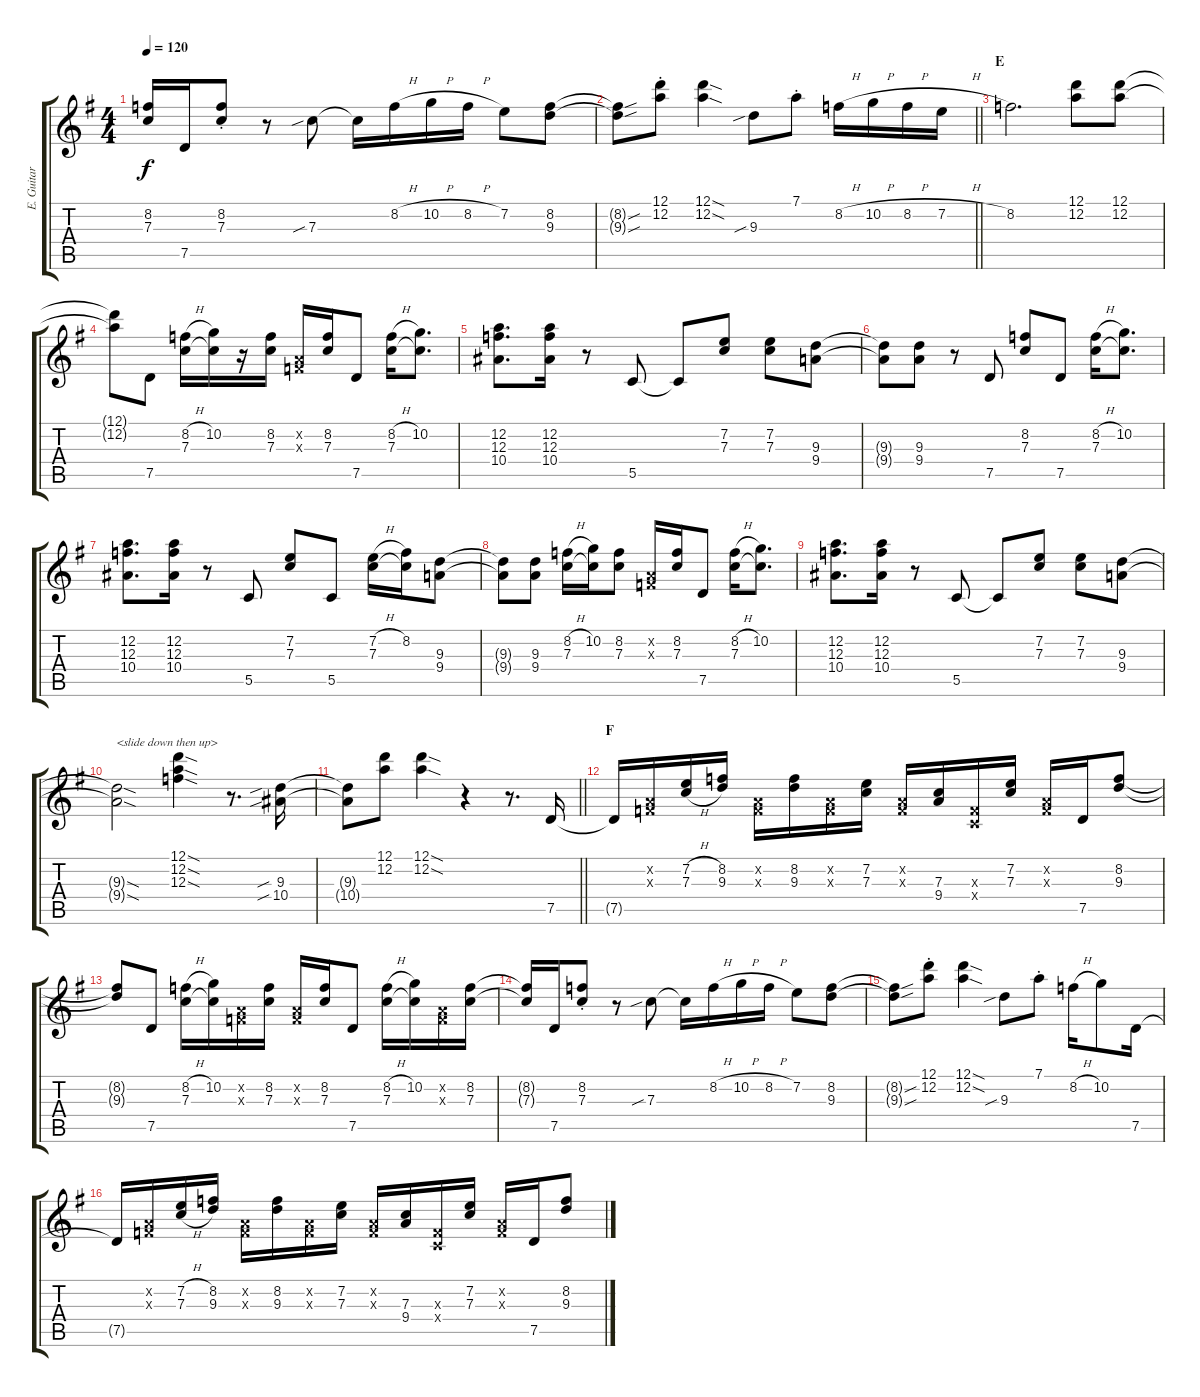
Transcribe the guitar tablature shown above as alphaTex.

\track ("E. Guitar III" "E. Guitar ") {instrument overdrivenguitar}
\staff {score tabs}
\tuning (D4 A3 F3 C3 G2 D2) {hide}
\ts (4 4)
\tempo 120
\clef g2
\ks g
(8.2{t} 7.3{t}).16{dy f} 7.5.16 (8.2{st} 7.3{st}).8 r.8 7.3{sib}.8 7.3{t}.16 8.2{h}.16 10.2{h}.16 8.2{h}.16 7.2.8 (8.2 9.3).8 |
\barLineRight lightlight
(8.2{sou t} 9.3{sou t}).8 (12.1{st} 12.2{st}).8 (12.1{sod} 12.2{sod}).4 9.3{sib}.8 7.1{st}.8 8.2{h}.16 10.2{h}.16 8.2{h}.16 7.2{h}.16 |
\section ("" "E")
8.2.2{d} (12.1 12.2).8 (12.1 12.2).8 |
(12.1{t} 12.2{t}).8 7.5.8 (8.2{h} 7.3).16 (10.2 7.3{t}).16 r.16 (8.2 7.3).16 (0.2{x} 0.3{x}).16 (8.2 7.3).16 7.5.8 (8.2{h} 7.3).16 (10.2 7.3{t}).8{d} |
(12.2 12.3 10.4).8{d} (12.2 12.3 10.4).16 r.8 5.5.8 5.5{t}.8 (7.2 7.3).8 (7.2 7.3).8 (9.3 9.4).8 |
(9.3{t} 9.4{t}).8 (9.3 9.4).8 r.8 7.5.8 (8.2 7.3).8 7.5.8 (8.2{h} 7.3).16 (10.2 7.3{t}).8{d} |
(12.2 12.3 10.4).8{d} (12.2 12.3 10.4).16 r.8 5.5.8 (7.2 7.3).8 5.5.8 (7.2{h} 7.3).16 (8.2 7.3{t}).16 (9.3 9.4).8 |
(9.3{t} 9.4{t}).8 (9.3 9.4).8 (8.2{h} 7.3).16 (10.2 7.3{t}).16 (8.2 7.3).8 (0.2{x} 0.3{x}).16 (8.2 7.3).16 7.5.8 (8.2{h} 7.3).16 (10.2 7.3{t}).8{d} |
(12.2 12.3 10.4).8{d} (12.2 12.3 10.4).16 r.8 5.5.8 5.5{t}.8 (7.2 7.3).8 (7.2 7.3).8 (9.3 9.4).8 |
(9.3{sod t} 9.4{sod t}).2{txt "<slide down then up>"} (12.1{sod} 12.2{sod} 12.3{sod}).4 r.8{d} (9.3{sib} 10.4{sib}).16 |
\barLineRight lightlight
(9.3{t} 10.4{t}).8 (12.1 12.2).8 (12.1{sod} 12.2{sod}).4 r.4 r.8{d} 7.5.16 |
\section ("" "F")
7.5{t}.16 (0.2{x} 0.3{x}).16 (7.2{h} 7.3{h}).16 (8.2 9.3).16 (0.2{x} 0.3{x}).16 (8.2 9.3).16 (0.2{x} 0.3{x}).16 (7.2 7.3).16 (0.2{x} 0.3{x}).16 (7.3 9.4).16 (0.3{x} 0.4{x}).16 (7.2 7.3).16 (0.2{x} 0.3{x}).16 7.5.16 (8.2 9.3).8 |
(8.2{t} 9.3{t}).8 7.5.8 (8.2{h} 7.3).16 (10.2 7.3{t}).16 (0.2{x} 0.3{x}).16 (8.2 7.3).16 (0.2{x} 0.3{x}).16 (8.2 7.3).16 7.5.8 (8.2{h} 7.3).16 (10.2 7.3{t}).16 (0.2{x} 0.3{x}).16 (8.2 7.3).16 |
(8.2{t} 7.3{t}).16 7.5.16 (8.2{st} 7.3{st}).8 r.8 7.3{sib}.8 7.3{t}.16 8.2{h}.16 10.2{h}.16 8.2{h}.16 7.2.8 (8.2 9.3).8 |
(8.2{sou t} 9.3{sou t}).8 (12.1{st} 12.2{st}).8 (12.1{sod} 12.2{sod}).4 9.3{sib}.8 7.1{st}.8 8.2{h}.16 10.2.8 7.5.16 |
7.5{t}.16 (0.2{x} 0.3{x}).16 (7.2{h} 7.3{h}).16 (8.2 9.3).16 (0.2{x} 0.3{x}).16 (8.2 9.3).16 (0.2{x} 0.3{x}).16 (7.2 7.3).16 (0.2{x} 0.3{x}).16 (7.3 9.4).16 (0.3{x} 0.4{x}).16 (7.2 7.3).16 (0.2{x} 0.3{x}).16 7.5.16 (8.2 9.3).8
